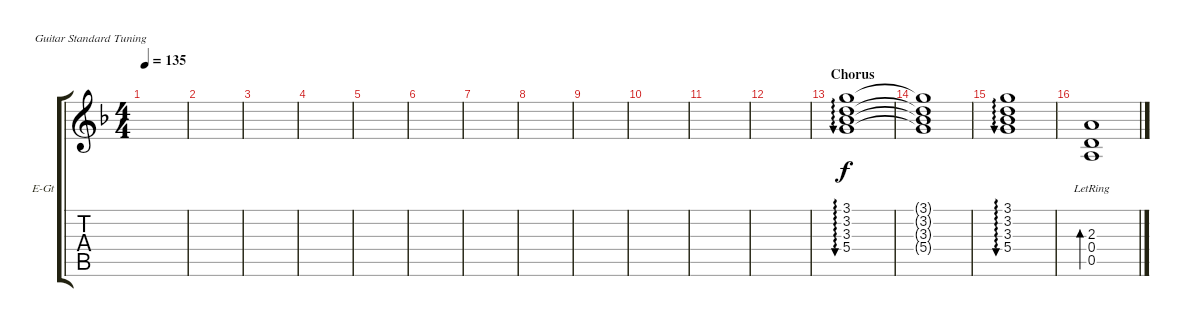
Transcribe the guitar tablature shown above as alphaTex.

\defaultSystemsLayout 4
\bracketExtendMode groupsimilarinstruments
\firstSystemTrackNameOrientation horizontal
\otherSystemsTrackNameOrientation horizontal
\track ("Electric Guitar" "E-Gt") {instrument distortionguitar}
\staff {score tabs}
\tuning (E4 B3 G3 D3 A2 E2)
\ts (4 4)
\tempo 135
\clef g2
\scale
0.333333
\ks dminor
|
\scale
0.333333 |
\scale
0.333333 |
\scale
0.333333 |
\scale
0.333333 |
\scale
0.333333 |
\scale
0.333333 |
\scale
0.333333 |
\scale
0.333333 |
\scale
0.333333 |
\scale
0.333333 |
\scale
0.333333 |
\section ("" "Chorus")
\scale
0.333333 (3.1 3.2 3.3 5.4).1{au 0} |
\scale
0.333333 (3.1{t} 3.2{t} 3.3{t} 5.4{t}).1 |
\scale
0.333333 (3.1 3.2 3.3 5.4).1{au 0} |
\scale
0.333333 (0.5{lr} 0.4{lr} 2.3{lr}).1{bd 30}
